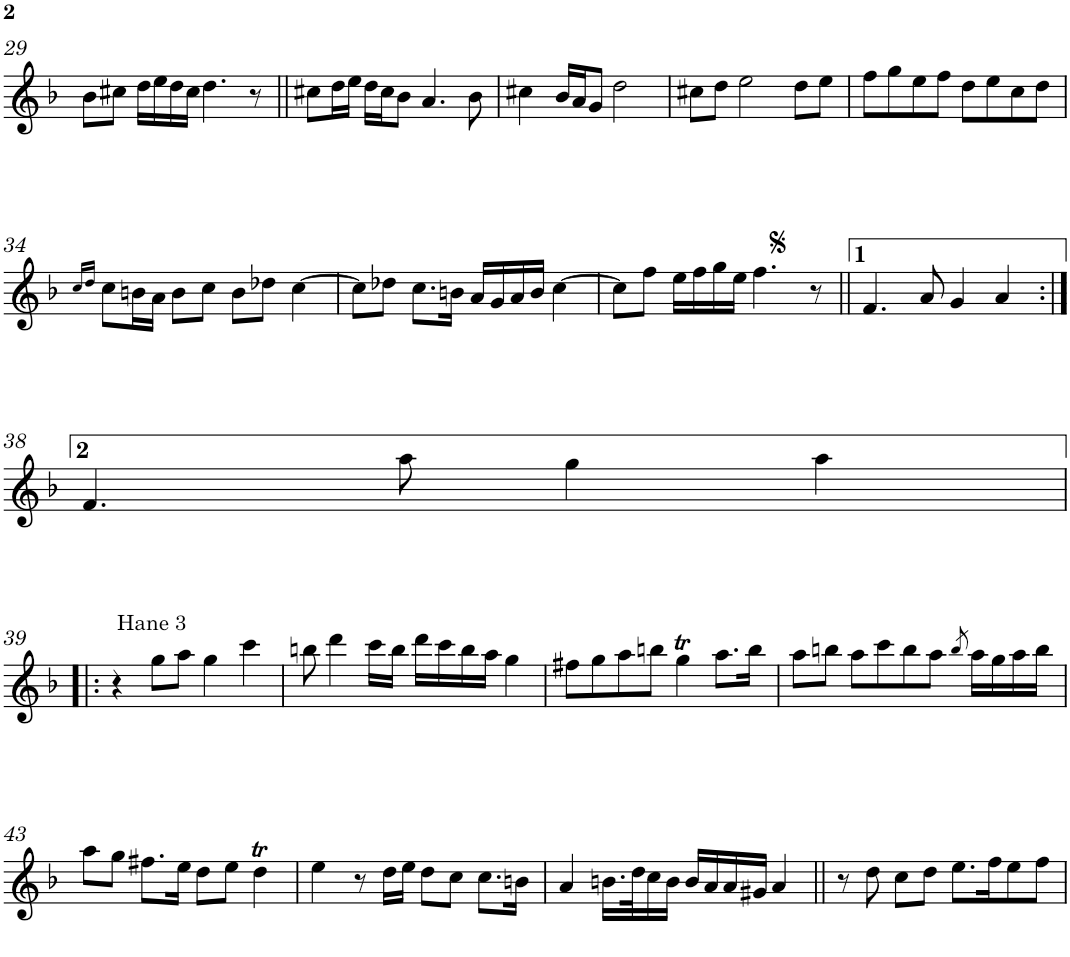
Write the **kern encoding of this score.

**kern
*part1
*staff1
*I"Piano
*I'Pno.
!!LO:PB:g=z
*clefG2
*k[b-]
*M4/4
=29
8b-\L
8cc#X\J
16dd\LL
16ee\
16dd\
16cc#\JJ
4.dd\
8r
=30||
8cc#X\L
16dd\L
16ee\JJ
16dd\LL
16cc#\J
8b-\J
4.a/
8b-\
=31
4cc#X\
16b-/LL
16a/J
8g/J
2dd\
=32
8cc#X\L
8dd\J
2ee\
8dd\L
8ee\J
=33
8ff\L
8gg\
8ee\
8ff\J
8dd\L
8ee\
8cc\
8dd\J
!!LO:LB:g=z
=34
16qcc/LL
16qdd/JJ
8cc\L
16bn\L
16a\JJ
8b\L
8cc\J
8b\L
8dd-X\J
[4cc\
=35
8cc\L]
8dd-X\J
8.cc\L
16bn\Jk
16a/LL
16g/
16a/
16b/JJ
[4cc\
=36
8cc\L]
8ff\J
16ee\LL
16ff\
16gg\
16ee\JJ
4.ff\
8r
=37||
4.f/
8a/
4g/
4a/
!!LO:LB:g=z
=38:|!
4.f/
8aa\
4gg\
4aa\
!!LO:LB:g=z
=39!|:
4r
!LO:TX:a:t=Hane 3
8gg\L
8aa\J
4gg\
4ccc\
=40
8bbn\
4ddd\
16ccc\LL
16bb\JJ
16ddd\LL
16ccc\
16bb\
16aa\JJ
4gg\
=41
8ff#X\L
8gg\
8aa\
8bbn\J
4ggT\
8.aa\L
16bb\Jk
=42
8aa\L
8bbn\J
8aa\L
8ccc\
8bb\
8aa\J
8qbb/
16aa\LL
16gg\
16aa\
16bb\JJ
!!LO:LB:g=z
=43
8aa\L
8gg\J
8.ff#X\L
16ee\Jk
8dd\L
8ee\J
4ddT\
=44
4ee\
8r
16dd\LL
16ee\JJ
8dd\L
8cc\J
8.cc\L
16bn\Jk
=45
4a/
16.bn\LL
32dd\K
16cc\
16b\JJ
16b/LL
16a/
16a/
16g#X/JJ
4a/
=46||
8r
8dd\
8cc\L
8dd\J
8.ee\L
16ff\K
8ee\
8ff\J
=
*-
